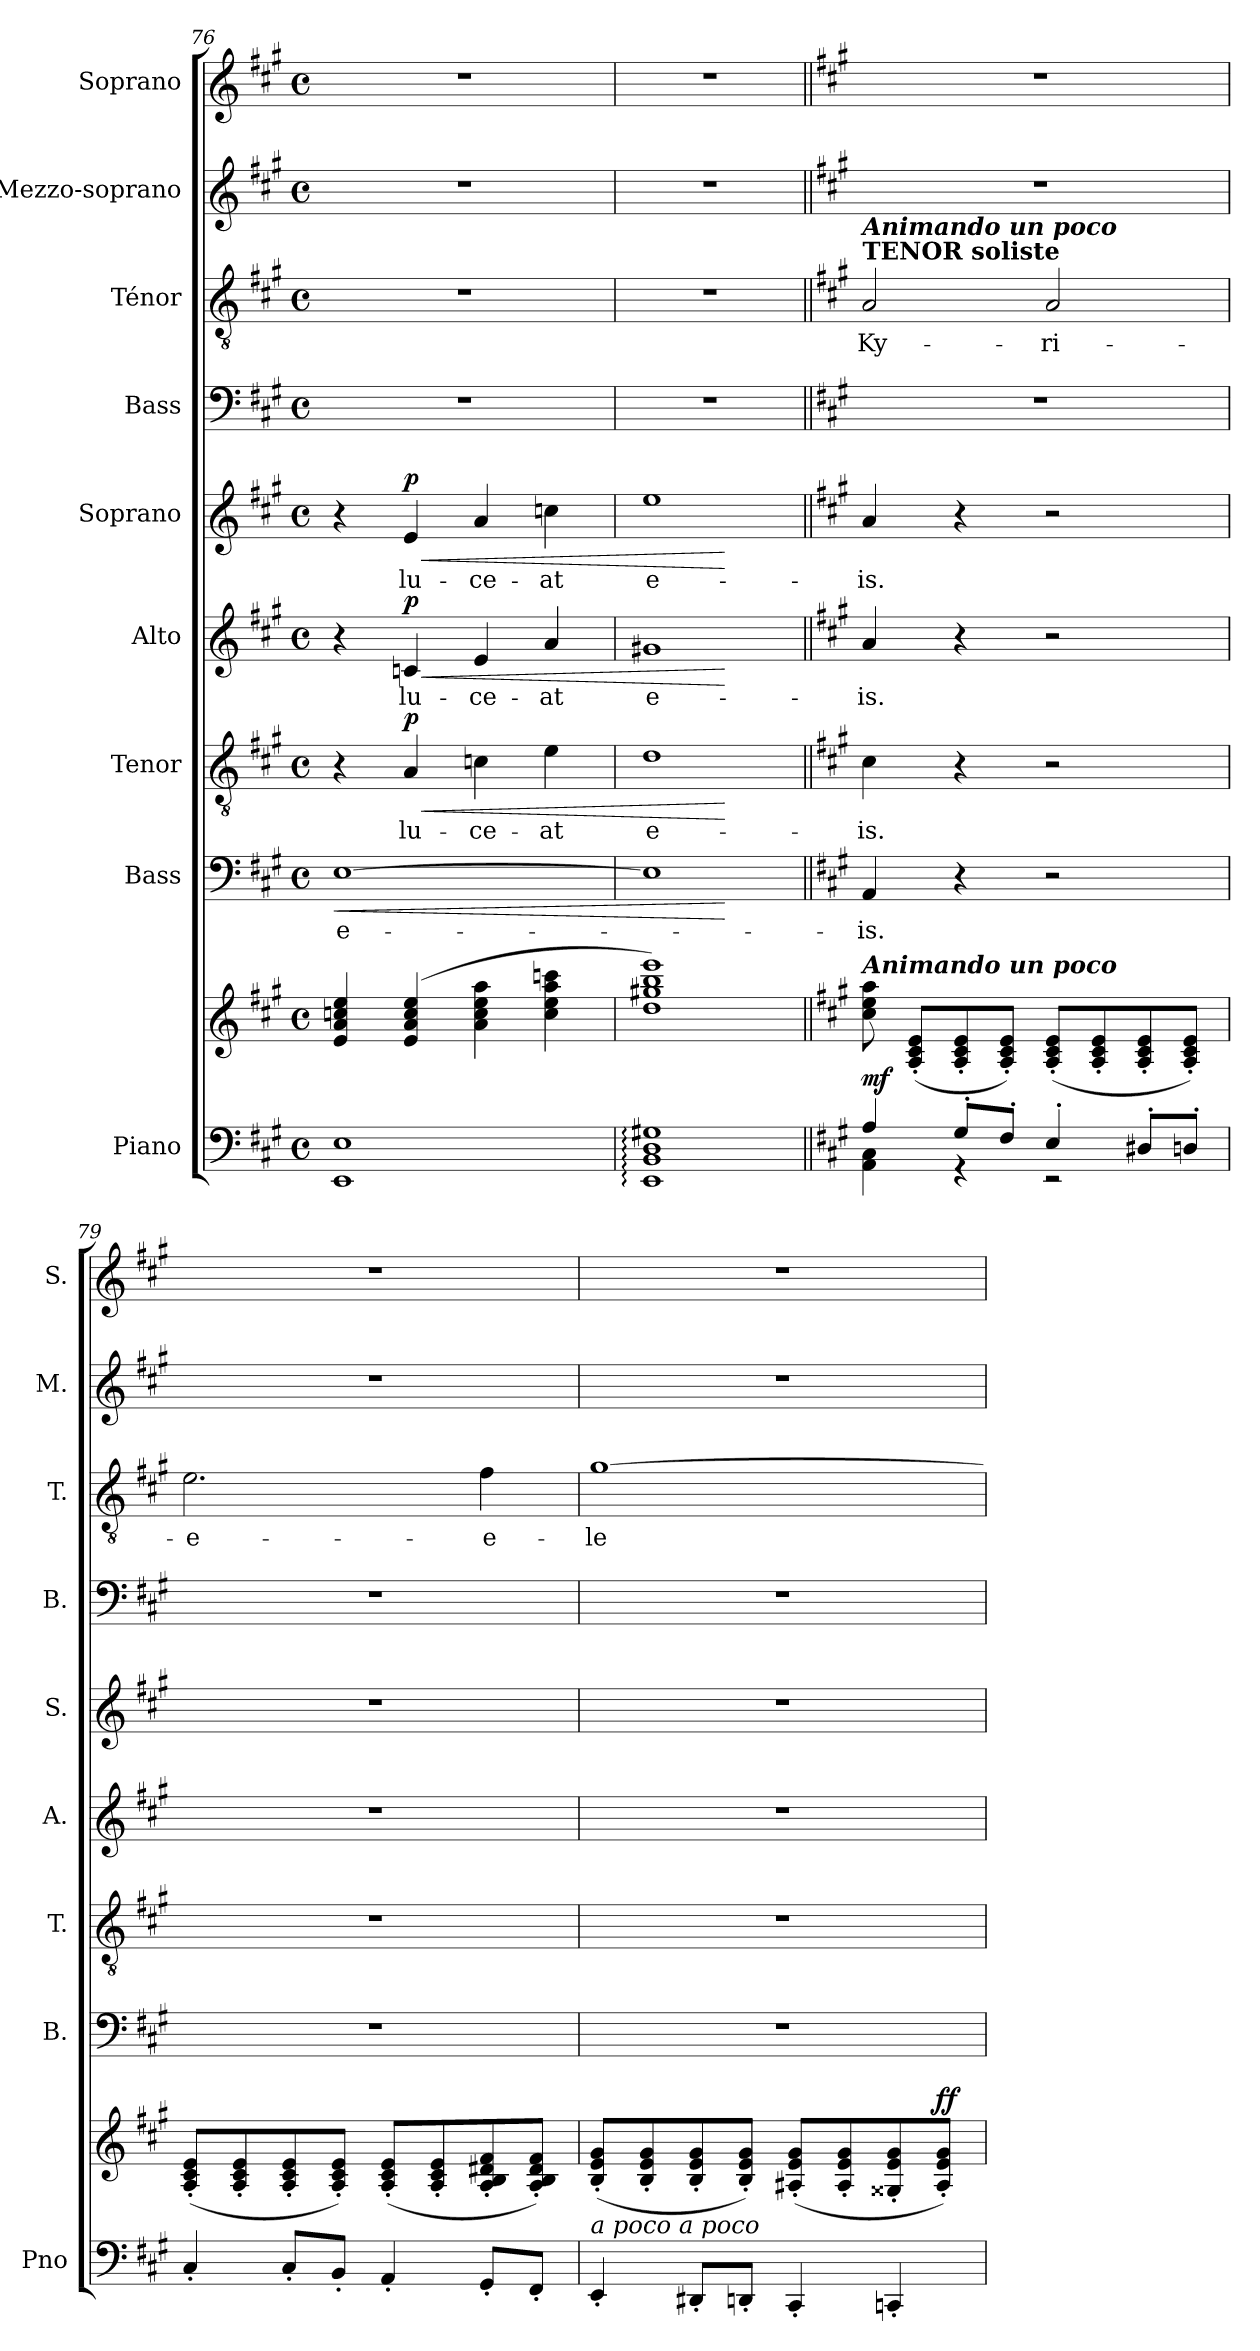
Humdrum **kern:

**kern	**kern	**dynam	**kern	**text	**dynam	**kern	**text	**dynam	**kern	**text	**dynam	**kern	**text	**dynam	**kern	**kern	**text	**kern	**kern
*part9	*part9	*part9	*part8	*part8	*part8	*part7	*part7	*part7	*part6	*part6	*part6	*part5	*part5	*part5	*part4	*part3	*part3	*part2	*part1
*staff10	*staff9	*staff9/10	*staff8	*staff8	*staff8	*staff7	*staff7	*staff7	*staff6	*staff6	*staff6	*staff5	*staff5	*staff5	*staff4	*staff3	*staff3	*staff2	*staff1
*I"Piano	*	*	*I"Bass	*	*	*I"Tenor	*	*	*I"Alto	*	*	*I"Soprano	*	*	*I"Bass	*I"Ténor	*	*I"Mezzo-soprano	*I"Soprano
*I'Pno	*	*	*I'B.	*	*	*I'T.	*	*	*I'A.	*	*	*I'S.	*	*	*I'B.	*I'T.	*	*I'M.	*I'S.
*clefF4	*clefG2	*	*clefF4	*	*	*clefGv2	*	*	*clefG2	*	*	*clefG2	*	*	*clefF4	*clefGv2	*	*clefG2	*clefG2
*k[f#c#g#]	*k[f#c#g#]	*	*k[f#c#g#]	*	*	*k[f#c#g#]	*	*	*k[f#c#g#]	*	*	*k[f#c#g#]	*	*	*k[f#c#g#]	*k[f#c#g#]	*	*k[f#c#g#]	*k[f#c#g#]
*M4/4	*M4/4	*	*M4/4	*	*	*M4/4	*	*	*M4/4	*	*	*M4/4	*	*	*M4/4	*M4/4	*	*M4/4	*M4/4
*met(c)	*met(c)	*	*met(c)	*	*	*met(c)	*	*	*met(c)	*	*	*met(c)	*	*	*met(c)	*met(c)	*	*met(c)	*met(c)
=76	=76	=76	=76	=76	=76	=76	=76	=76	=76	=76	=76	=76	=76	=76	=76	=76	=76	=76	=76
!	!	!	!	!LO:LY:b	!LO:HP:b	!	!	!	!	!	!	!	!	!	!	!	!	!	!
1EE 1E	4e/ 4a/ 4ccn/ 4ee/	.	[1E	e-	<	4r	.	.	4r	.	.	4r	.	.	1r	1r	.	1r	1r
!	!	!	!	!	!	!	!LO:LY:b	!LO:HP:b	!	!LO:LY:b	!LO:HP:b	!	!LO:LY:b	!LO:HP:b	!	!	!	!	!
!	!	!	!	!	!	!	!	!LO:DY:n=1:a	!	!	!LO:DY:n=1:a	!	!	!LO:DY:n=1:a	!	!	!	!	!
.	(4e/ 4a/ 4cc/ 4ee/	.	.	.	.	4A/	lu-	< p	4cn/	lu-	< p	4e/	lu-	< p	.	.	.	.	.
!	!	!	!	!	!	!	!LO:LY:b	!	!	!LO:LY:b	!	!	!LO:LY:b	!	!	!	!	!	!
.	4a\ 4cc\ 4ee\ 4aa\	.	.	.	.	4cn\	-ce-	.	4e/	-ce-	.	4a/	-ce-	.	.	.	.	.	.
!	!	!	!	!	!	!	!LO:LY:b	!	!	!LO:LY:b	!	!	!LO:LY:b	!	!	!	!	!	!
.	4cc\ 4ee\ 4aa\ 4cccn\	.	.	.	.	4e\	-at	.	4a/	-at	.	4ccn\	-at	.	.	.	.	.	.
=77	=77	=77	=77	=77	=77	=77	=77	=77	=77	=77	=77	=77	=77	=77	=77	=77	=77	=77	=77
!	!	!	!	!	!	!	!LO:LY:b	!	!	!LO:LY:b	!	!	!LO:LY:b	!	!	!	!	!	!
1EE: 1BB: 1D: 1G#X:	1dd 1gg#X 1bb 1eee)	.	1E]	.	.	1d	e-	.	1g#X	e-	.	1ee	e-	.	1r	1r	.	1r	1r
.	.	.	.	.	[	.	.	[	.	.	[	.	.	[	.	.	.	.	.
!!LO:LB:g=z
=78||	=78||	=78||	=78||	=78||	=78||	=78||	=78||	=78||	=78||	=78||	=78||	=78||	=78||	=78||	=78||	=78||	=78||	=78||	=78||
*k[f#c#g#]	*k[f#c#g#]	*	*k[f#c#g#]	*	*	*k[f#c#g#]	*	*	*k[f#c#g#]	*	*	*k[f#c#g#]	*	*	*k[f#c#g#]	*k[f#c#g#]	*	*k[f#c#g#]	*k[f#c#g#]
*^	*	*	*	*	*	*	*	*	*	*	*	*	*	*	*	*	*	*	*
!	!	!	!	!	!	!	!	!	!	!	!	!	!	!	!	!	!LO:TX:a:B:t=TENOR soliste	!	!	!
!	!	!	!	!	!	!	!	!	!	!	!	!	!	!	!	!	!LO:TX:a:Bi:t=Animando un poco	!	!	!
!	!	!LO:TX:a:Bi:t=Animando un poco	!	!	!	!	!	!	!	!	!	!	!	!	!	!	!	!	!	!
!	!	!	!LO:DY:a=2	!	!LO:LY:b	!	!	!LO:LY:b	!	!	!LO:LY:b	!	!	!LO:LY:b	!	!	!	!LO:LY:b	!	!
4A/	4AA\ 4C#\	8cc#\ 8ee\ 8aa\	mf	4AA/	-is.	.	4c#\	-is.	.	4a/	-is.	.	4a/	-is.	.	1r	2A/	Ky-	1r	1r
.	.	(>8A/' 8c#/' 8e/'L	.	.	.	.	.	.	.	.	.	.	.	.	.	.	.	.	.	.
8G#'/L	4r	8A/' 8c#/' 8e/'	.	4r	.	.	4r	.	.	4r	.	.	4r	.	.	.	.	.	.	.
8F#'/J	.	8A/' 8c#/' 8e/'J)	.	.	.	.	.	.	.	.	.	.	.	.	.	.	.	.	.	.
!	!	!	!	!	!	!	!	!	!	!	!	!	!	!	!	!	!	!LO:LY:b	!	!
4E'/	2r	(>8A/' 8c#/' 8e/'L	.	2r	.	.	2r	.	.	2r	.	.	2r	.	.	.	2A/	-ri-	.	.
.	.	8A/' 8c#/' 8e/'	.	.	.	.	.	.	.	.	.	.	.	.	.	.	.	.	.	.
8D#X'/L	.	8A/' 8c#/' 8e/'	.	.	.	.	.	.	.	.	.	.	.	.	.	.	.	.	.	.
8Dn'/J	.	8A/' 8c#/' 8e/'J)	.	.	.	.	.	.	.	.	.	.	.	.	.	.	.	.	.	.
*v	*v	*	*	*	*	*	*	*	*	*	*	*	*	*	*	*	*	*	*	*
=79	=79	=79	=79	=79	=79	=79	=79	=79	=79	=79	=79	=79	=79	=79	=79	=79	=79	=79	=79
!	!	!	!	!	!	!	!	!	!	!	!	!	!	!	!	!	!LO:LY:b	!	!
4C#'/	(>8A/' 8c#/' 8e/'L	.	1r	.	.	1r	.	.	1r	.	.	1r	.	.	1r	2.e\	-e-	1r	1r
.	8A/' 8c#/' 8e/'	.	.	.	.	.	.	.	.	.	.	.	.	.	.	.	.	.	.
8C#'/L	8A/' 8c#/' 8e/'	.	.	.	.	.	.	.	.	.	.	.	.	.	.	.	.	.	.
8BB'/J	8A/' 8c#/' 8e/'J)	.	.	.	.	.	.	.	.	.	.	.	.	.	.	.	.	.	.
4AA'/	(>8A/' 8c#/' 8e/'L	.	.	.	.	.	.	.	.	.	.	.	.	.	.	.	.	.	.
.	8A/' 8c#/' 8e/'	.	.	.	.	.	.	.	.	.	.	.	.	.	.	.	.	.	.
!	!	!	!	!	!	!	!	!	!	!	!	!	!	!	!	!	!LO:LY:b	!	!
8GG#'/L	8A/' 8B/' 8d#X/' 8f#/'	.	.	.	.	.	.	.	.	.	.	.	.	.	.	4f#\	-e-	.	.
8FF#'/J	8A/' 8B/' 8d#/' 8f#/'J)	.	.	.	.	.	.	.	.	.	.	.	.	.	.	.	.	.	.
=80	=80	=80	=80	=80	=80	=80	=80	=80	=80	=80	=80	=80	=80	=80	=80	=80	=80	=80	=80
!LO:TX:a:i:t=a poco a poco	!	!	!	!	!	!	!	!	!	!	!	!	!	!	!	!	!	!	!
!	!	!	!	!	!	!	!	!	!	!	!	!	!	!	!	!	!LO:LY:b	!	!
4EE'/	(>8B/' 8e/' 8g#/'L	.	1r	.	.	1r	.	.	1r	.	.	1r	.	.	1r	[1g#	-le-	1r	1r
.	8B/' 8e/' 8g#/'	.	.	.	.	.	.	.	.	.	.	.	.	.	.	.	.	.	.
8DD#X'/L	8B/' 8e/' 8g#/'	.	.	.	.	.	.	.	.	.	.	.	.	.	.	.	.	.	.
8DDn'/J	8B/' 8e/' 8g#/'J)	.	.	.	.	.	.	.	.	.	.	.	.	.	.	.	.	.	.
4CC#'/	(>8A#X/' 8e/' 8g#/'L	.	.	.	.	.	.	.	.	.	.	.	.	.	.	.	.	.	.
.	8A#/' 8e/' 8g#/'	.	.	.	.	.	.	.	.	.	.	.	.	.	.	.	.	.	.
4CCn'/	8G##X/' 8e/' 8g#/'	.	.	.	.	.	.	.	.	.	.	.	.	.	.	.	.	.	.
!	!	!LO:DY:a	!	!	!	!	!	!	!	!	!	!	!	!	!	!	!	!	!
.	8A#/' 8e/' 8g#/'J)	ff	.	.	.	.	.	.	.	.	.	.	.	.	.	.	.	.	.
=	=	=	=	=	=	=	=	=	=	=	=	=	=	=	=	=	=	=	=
*-	*-	*-	*-	*-	*-	*-	*-	*-	*-	*-	*-	*-	*-	*-	*-	*-	*-	*-	*-
